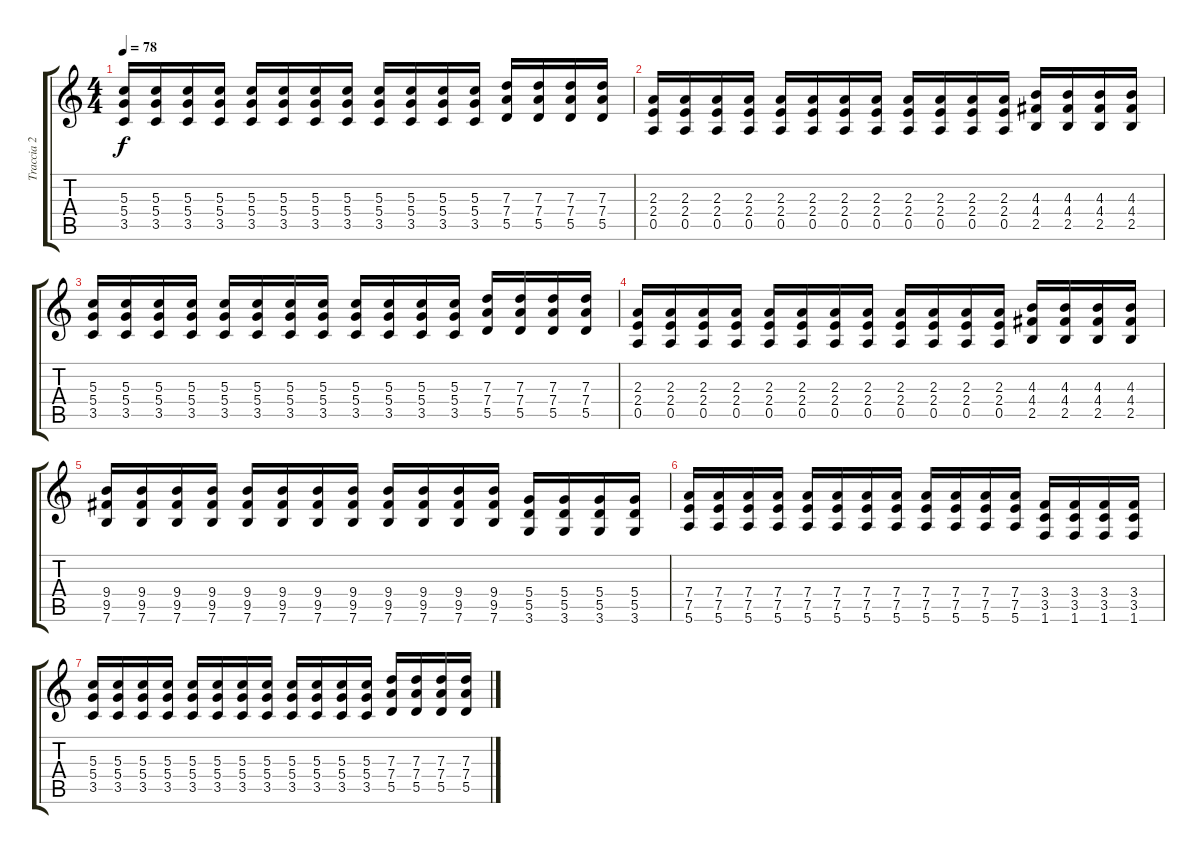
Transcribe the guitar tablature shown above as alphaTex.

\track ("Traccia 2" "Traccia 2") {instrument acousticguitarsteel}
\staff {score tabs}
\tuning (E4 B3 G3 D3 A2 E2) {hide}
\ts (4 4)
\tempo 78
\clef g2
\ks c
(5.3 5.4 3.5).16{dy f} (5.3 5.4 3.5).16 (5.3 5.4 3.5).16 (5.3 5.4 3.5).16 (5.3 5.4 3.5).16 (5.3 5.4 3.5).16 (5.3 5.4 3.5).16 (5.3 5.4 3.5).16 (5.3 5.4 3.5).16 (5.3 5.4 3.5).16 (5.3 5.4 3.5).16 (5.3 5.4 3.5).16 (7.3 7.4 5.5).16 (7.3 7.4 5.5).16 (7.3 7.4 5.5).16 (7.3 7.4 5.5).16 |
(2.3 2.4 0.5).16 (2.3 2.4 0.5).16 (2.3 2.4 0.5).16 (2.3 2.4 0.5).16 (2.3 2.4 0.5).16 (2.3 2.4 0.5).16 (2.3 2.4 0.5).16 (2.3 2.4 0.5).16 (2.3 2.4 0.5).16 (2.3 2.4 0.5).16 (2.3 2.4 0.5).16 (2.3 2.4 0.5).16 (4.3 4.4 2.5).16 (4.3 4.4 2.5).16 (4.3 4.4 2.5).16 (4.3 4.4 2.5).16 |
(5.3 5.4 3.5).16 (5.3 5.4 3.5).16 (5.3 5.4 3.5).16 (5.3 5.4 3.5).16 (5.3 5.4 3.5).16 (5.3 5.4 3.5).16 (5.3 5.4 3.5).16 (5.3 5.4 3.5).16 (5.3 5.4 3.5).16 (5.3 5.4 3.5).16 (5.3 5.4 3.5).16 (5.3 5.4 3.5).16 (7.3 7.4 5.5).16 (7.3 7.4 5.5).16 (7.3 7.4 5.5).16 (7.3 7.4 5.5).16 |
(2.3 2.4 0.5).16 (2.3 2.4 0.5).16 (2.3 2.4 0.5).16 (2.3 2.4 0.5).16 (2.3 2.4 0.5).16 (2.3 2.4 0.5).16 (2.3 2.4 0.5).16 (2.3 2.4 0.5).16 (2.3 2.4 0.5).16 (2.3 2.4 0.5).16 (2.3 2.4 0.5).16 (2.3 2.4 0.5).16 (4.3 4.4 2.5).16 (4.3 4.4 2.5).16 (4.3 4.4 2.5).16 (4.3 4.4 2.5).16 |
(9.4 9.5 7.6).16 (9.4 9.5 7.6).16 (9.4 9.5 7.6).16 (9.4 9.5 7.6).16 (9.4 9.5 7.6).16 (9.4 9.5 7.6).16 (9.4 9.5 7.6).16 (9.4 9.5 7.6).16 (9.4 9.5 7.6).16 (9.4 9.5 7.6).16 (9.4 9.5 7.6).16 (9.4 9.5 7.6).16 (5.4 5.5 3.6).16 (5.4 5.5 3.6).16 (5.4 5.5 3.6).16 (5.4 5.5 3.6).16 |
(7.4 7.5 5.6).16 (7.4 7.5 5.6).16 (7.4 7.5 5.6).16 (7.4 7.5 5.6).16 (7.4 7.5 5.6).16 (7.4 7.5 5.6).16 (7.4 7.5 5.6).16 (7.4 7.5 5.6).16 (7.4 7.5 5.6).16 (7.4 7.5 5.6).16 (7.4 7.5 5.6).16 (7.4 7.5 5.6).16 (3.4 3.5 1.6).16 (3.4 3.5 1.6).16 (3.4 3.5 1.6).16 (3.4 3.5 1.6).16 |
(5.3 5.4 3.5).16 (5.3 5.4 3.5).16 (5.3 5.4 3.5).16 (5.3 5.4 3.5).16 (5.3 5.4 3.5).16 (5.3 5.4 3.5).16 (5.3 5.4 3.5).16 (5.3 5.4 3.5).16 (5.3 5.4 3.5).16 (5.3 5.4 3.5).16 (5.3 5.4 3.5).16 (5.3 5.4 3.5).16 (7.3 7.4 5.5).16 (7.3 7.4 5.5).16 (7.3 7.4 5.5).16 (7.3 7.4 5.5).16
